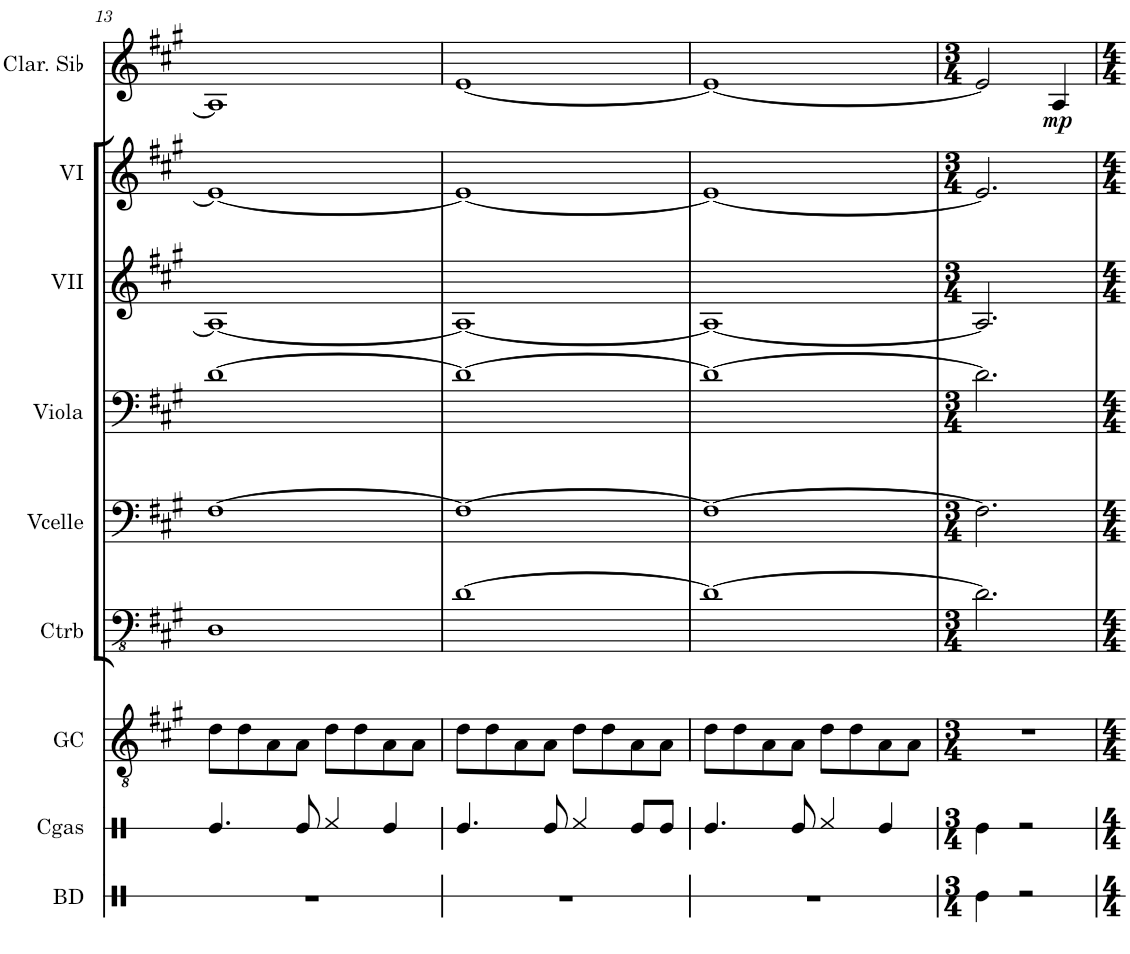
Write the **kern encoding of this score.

**kern	**kern	**kern	**kern	**kern	**kern	**kern	**dynam
*part7	*part6	*part5	*part4	*part3	*part2	*part1	*part1
*staff7	*staff6	*staff5	*staff4	*staff3	*staff2	*staff1	*staff1
*I"Classical Guitar	*I"Contrabass	*I"Violoncello	*I"Viola	*I"Violin II	*I"Violin I	*I"Clarinette en Sib	*
*	*I'Ctrb	*	*I'Viola	*I'VII	*I'VI	*I'Clar. Sib	*
!!LO:PB:g=z
*clefGv2	*clefFv4	*clefF4	*clefF4	*clefG2	*clefG2	*clefG2	*
*	*ITrd7c12	*	*	*	*	*ITrd1c2	*
*k[f#c#g#]	*k[f#c#g#]	*k[f#c#g#]	*k[f#c#g#]	*k[f#c#g#]	*k[f#c#g#]	*k[f#c#g#]	*
*M4/4	*M4/4	*M4/4	*M4/4	*M4/4	*M4/4	*M4/4	*
=13	=13	=13	=13	=13	=13	=13	=13
8d\L	1DD	[1F#	[1d	1A_	1e_	1A]	.
8d\	.	.	.	.	.	.	.
8A\	.	.	.	.	.	.	.
8A\J	.	.	.	.	.	.	.
8d\L	.	.	.	.	.	.	.
8d\	.	.	.	.	.	.	.
8A\	.	.	.	.	.	.	.
8A\J	.	.	.	.	.	.	.
=14	=14	=14	=14	=14	=14	=14	=14
8d\L	[1D	1F#_	1d_	1A_	1e_	[1e	.
8d\	.	.	.	.	.	.	.
8A\	.	.	.	.	.	.	.
8A\J	.	.	.	.	.	.	.
8d\L	.	.	.	.	.	.	.
8d\	.	.	.	.	.	.	.
8A\	.	.	.	.	.	.	.
8A\J	.	.	.	.	.	.	.
=15	=15	=15	=15	=15	=15	=15	=15
8d\L	1D_	1F#_	1d_	1A_	1e_	1e_	.
8d\	.	.	.	.	.	.	.
8A\	.	.	.	.	.	.	.
8A\J	.	.	.	.	.	.	.
8d\L	.	.	.	.	.	.	.
8d\	.	.	.	.	.	.	.
8A\	.	.	.	.	.	.	.
8A\J	.	.	.	.	.	.	.
=16	=16	=16	=16	=16	=16	=16	=16
*M3/4	*M3/4	*M3/4	*M3/4	*M3/4	*M3/4	*M3/4	*
2.r	2.D\]	2.F#\]	2.d\]	2.A/]	2.e/]	2e/]	.
!	!	!	!	!	!	!	!LO:DY:b
.	.	.	.	.	.	4A/	mp
=	=	=	=	=	=	=	=
*-	*-	*-	*-	*-	*-	*-	*-
